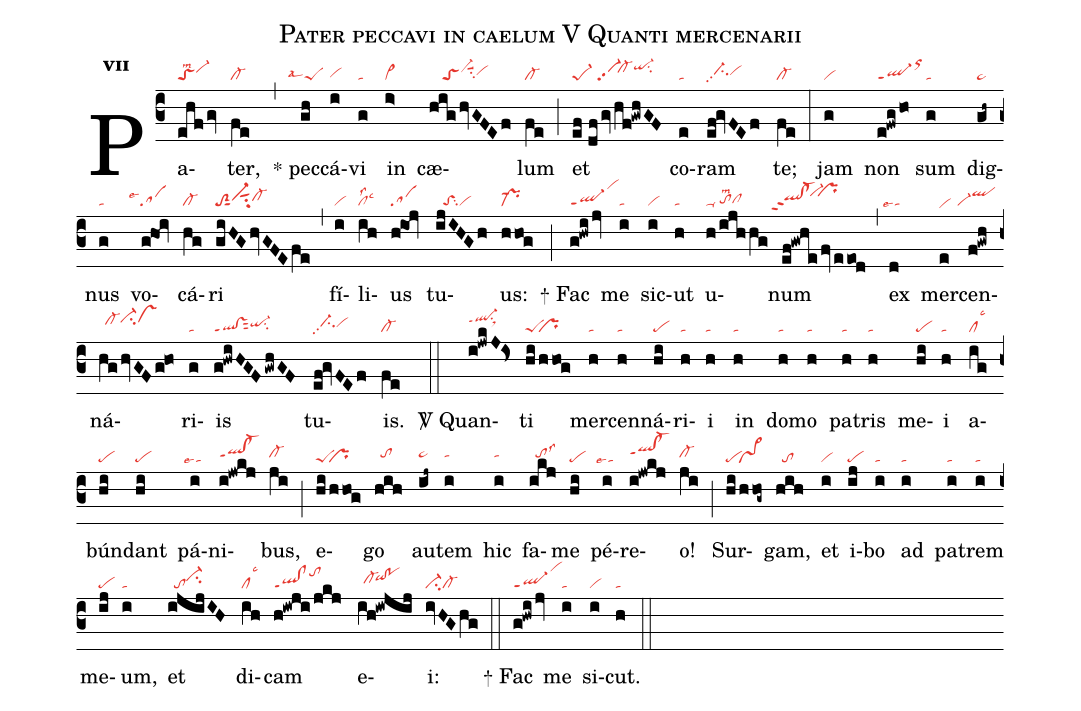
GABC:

name:Pater peccavi in caelum V Quanti mercenarii;
office-part:re;
mode:7;
nabc-lines:1;
%%
initial-style: 1;
name: Pater peccavi in caelum;
mode: 7;
office-part: Responsorium;
annotation: Resp.;
annotation: vii;
nabc-lines:1;
%%
(c3) Pa(ehf/gv|toSlsm2vi-hi)ter,(fe|cl-) (,) <sp>*</sp> pec(gh|````peSlsal4)cá(i|vihg)vi(g|ta) in(i>|vi>) cæ(hig/hvGFEf|////toSvi-hisuu1su2vihh)lum(fe|cl-) (;) et(ef//df/gv/hf!gwhGF|pe-1/vi-pp2`cl-hiqi-hjsu2) co(e|ta)ram(ef!gvFEf|//ci-hhpp2vihh) te;(fe|cl-) (:) jam(g|vi) non(e!fwg/ho|ql-ppt1orhl) sum(g|ta) dig(gh~|ta>)nus(g|ta) vo(g!hoi|````salse4)cá(hg|cl-)ri(giHGhvGFEfe|toS2sut1vi-hhsut1su2cl-hh) (,) fí(i|vi)li(ih|cllss2lsc3)us(h!ioj|sa) tu(ijIHGh|//toSsu2vi)us:(hhog|pr-) (;)
<sp>+</sp> Fac(g!hwi/jv|ql-ppt1vihm) me(i|ta) sic(i|vi)ut(h|ta) u(h/ijhhg|ta-/tohglsm2clhg)num(ef!gwhe/fv/eeod|```qlhh!cl-hhppt2``vi-hj``prhj) (,) ex(d|``talse4) mer(e|vihe)cen(f!gwh|```vi-qlhj)ná(hg/hvGFg!ho|//cl-hici-hjvshj)ri(g|ta)is(g!hwiHGF/gwhGF|ql!vsppt1sut2qi-hhsu2) tu(ef!gvFEf|//ci-hhpp2vihh)is.(fe|cl-) (::)

<sp>V/</sp> Quan(i!jwkJ!Is>|ql-hjppt1su1sux1)ti(hi/hhog|peS``pr) mer(h|ta)cen(h|ta)ná(hi|pe)ri(h|ta)i(h|ta) in(h|ta) do(h|ta)mo(h|ta) pa(h|ta)tris(h|ta) me(hi|pe)i(h|ta) a(ig|cllsc3)bún(hi|pe)dant(hi|pe) pá(i|``talse4)ni(i!jwkj|qlhh!cl-hhppt1)bus,(ji|cl-hh) (;) e(hi/hhog|peS``pr)go(hih|//tohh) au(ij~|ta>hh)tem(i|tahh) hic(i|tahh) fa(ikj|//tohhlss3)me(hi|pe) pé(i|``talse4)re(i!jwkj|qlhi!cl-hippt1)o!(ji|cl-hh) (;) Sur(hi/hhog~|pe`vs>)gam,(hih|//to) et(i|vi) i(ij|pe)bo(i|ta) ad(i|ta) pa(i|ta)trem(i|ta) me(ij|pe)um,(i|ta) et(ijijIH|//toci-hi) di(ih|cllsc3)cam(h!iwji/jkj|ql!clppt1tohk) e(ih!iwjij|//cl-hh`qihi!pohi)i:(ivHGhg|ci-cl-) (::)
<sp>+</sp> Fac(g!hwi/jv|ql-ppt1vihm) me(i|ta) si(i|vi)cut.(h|ta) (::)
